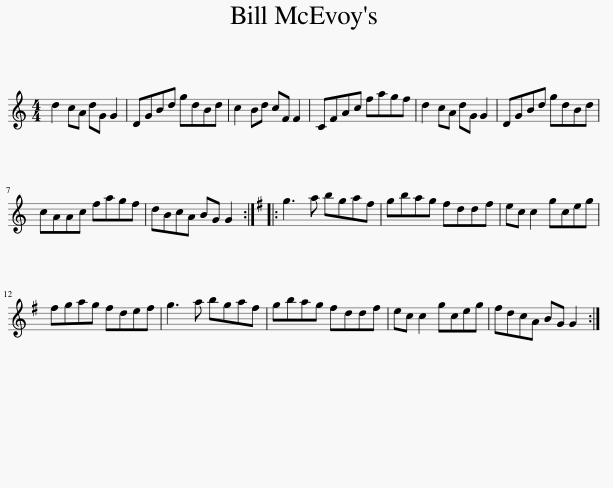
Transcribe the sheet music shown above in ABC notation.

X:1
L:1/8
M:4/4
I:linebreak $
K:C
V:1 treble
V:1
 d2 cA dG G2 | DGBd gdBd | c2 Bd cF F2 | CFAc fagf | d2 cA dG G2 | %5
 DGBd gdBd |$ cAAc fagf | dBcA BG G2 ::[K:G] g3 a bgaf | gbag fddf | %10
 ec c2 gceg |$ fgag fdef | g3 a bgaf | gbag fddf | ec c2 gceg | %15
 fdcA BG G2 :| %16
